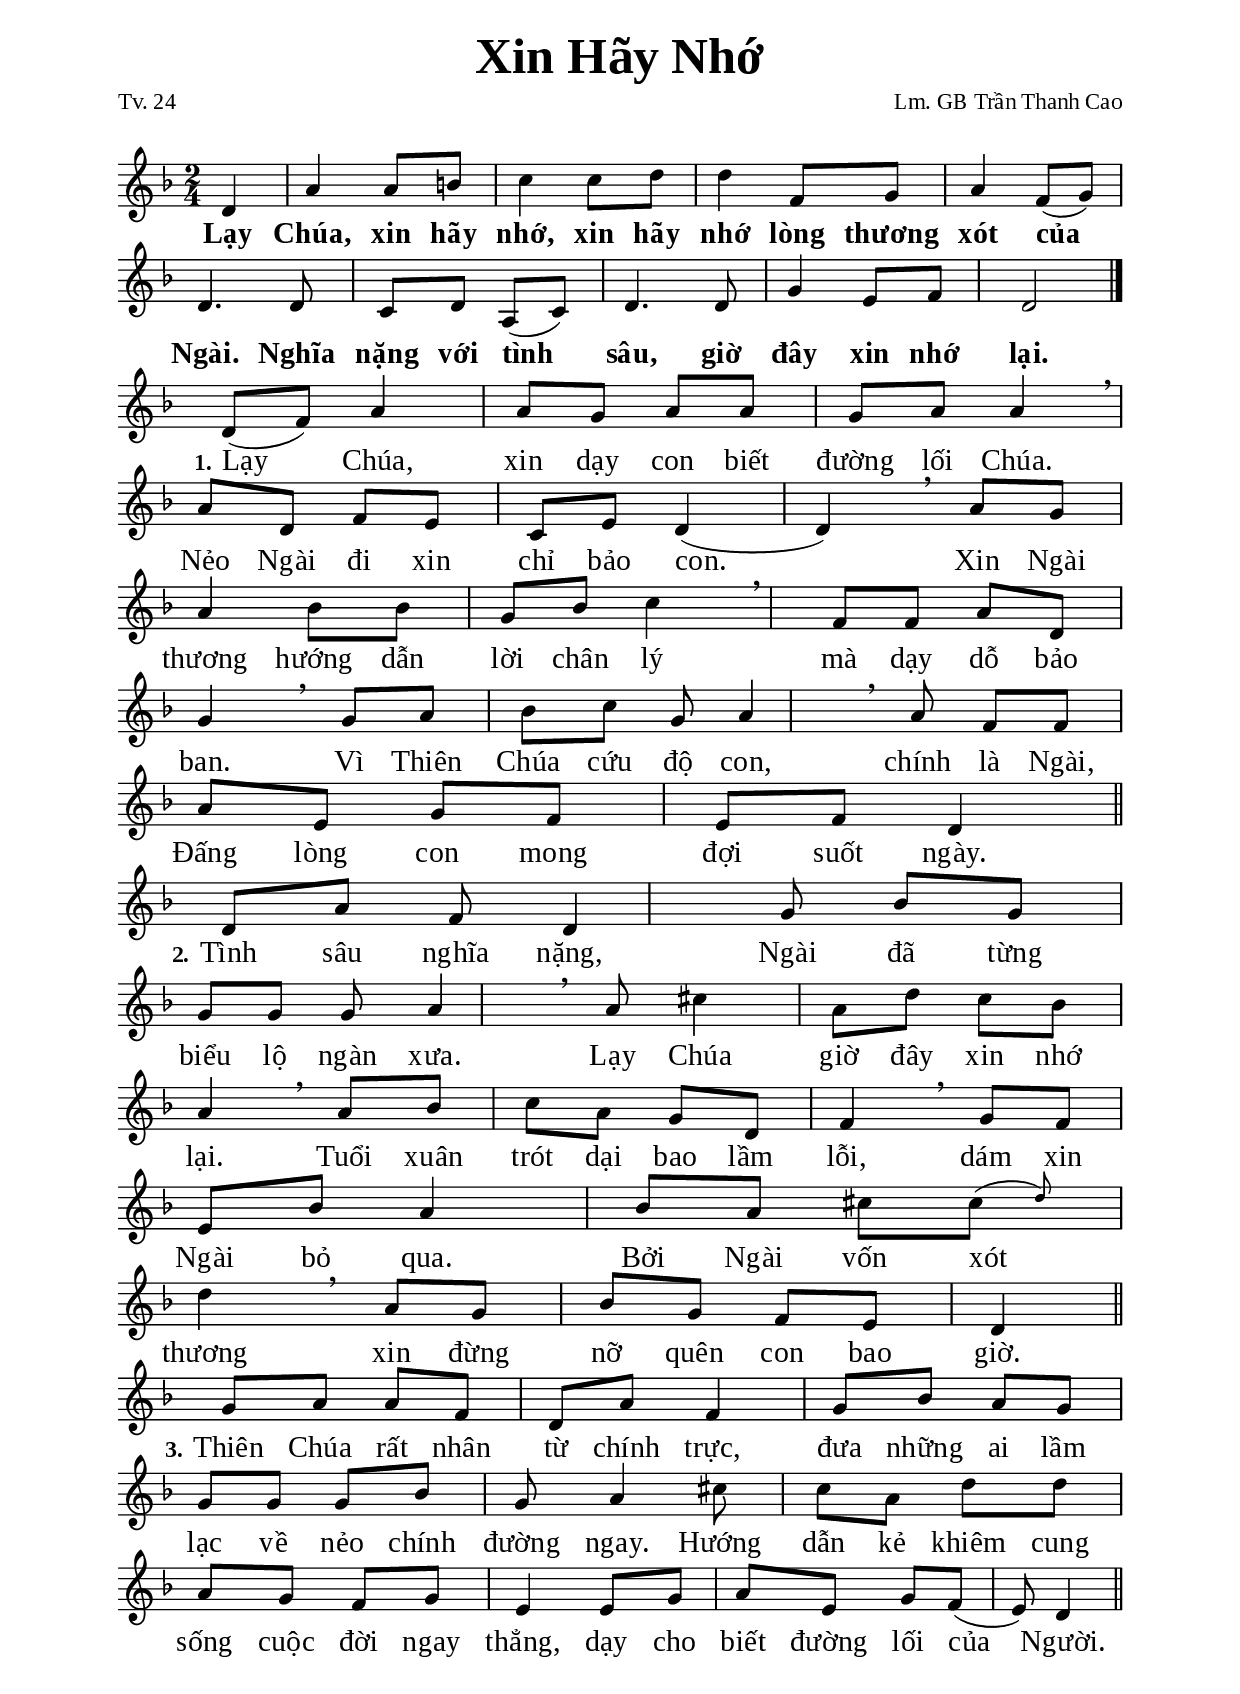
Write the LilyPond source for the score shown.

% Cài đặt chung
\version "2.22.1"
\include "english.ly"

\header {
  title = \markup { \fontsize #3 "Xin Hãy Nhớ" }
  poet = "Tv. 24"
  composer = "Lm. GB Trần Thanh Cao"
  arranger = " "
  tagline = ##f
}

\paper {
  #(set-paper-size "a4")
  top-margin = 10\mm
  bottom-margin = 10\mm
  left-margin = 20\mm
  right-margin = 20\mm
  indent = #0
  #(define fonts
    (make-pango-font-tree
      "Liberation Serif"
      "Liberation Serif"
      "Liberation Serif"
      (/ 20 20)))
  page-count = #1
}

% Nhạc điệp khúc
nhacDiepKhuc= \relative c' {
  \partial 4 d4 |
  a' a8 b! |
  c4 c8 d |
  d4 f,8 g |
  a4 f8 (g) |
  d4. d8 |
  c d a (c) |
  d4. d8 |
  g4 e8 f |
  d2 \bar "|."
}

% Nhạc phiên khúc
nhacPhienKhucMot = \relative c' {
  d8 (f) a4 a8 g a a g a a4 \breathe
  a8 d, f e c e d4 (d) \breathe
  a'8 g a4 bf8 bf g bf c4 \breathe
  f,8 f a d, g4 \breathe
  g8 a bf c g a4 \breathe
  a8 f f a e g f e f d4 \bar "||"
}

nhacPhienKhucHai = \relative c' {
  d8 a' f d4 g8  bf g g g g a4 \breathe
  a8 cs4 a8 d c bf a4 \breathe
  a8 bf c a g d f4 \breathe
  g8 f e bf' a4 bf8 a cs \afterGrace cs8 (d) d4 \breathe
  a8 g bf g f e d4 \bar "||"
}

nhacPhienKhucBa = \relative c'' {
  g8 a a f d a' f4
  g8 bf a g g g g bf g a4
  cs8 c a d d a g f g e4
  e8 g a e g f (e) d4 \bar "||"
}

% Lời điệp khúc
loiDiepKhuc = \lyricmode {
  Lạy Chúa, xin hãy nhớ, xin hãy nhớ lòng thương xót của Ngài.
  Nghĩa nặng với tình sâu, giờ đây xin nhớ lại.
}

% Lời phiên khúc
loiPhienKhucMot = \lyricmode {
  \set stanza = #"1."
  Lạy Chúa, xin dạy con biết đường lối Chúa.
  Nẻo Ngài đi xin chỉ bảo con.
  Xin Ngài thương hướng dẫn lời chân lý  mà dạy dỗ bảo ban.
  Vì Thiên Chúa cứu độ con, chính là Ngài,
  Đấng lòng con mong đợi suốt ngày.
}

loiPhienKhucHai = \lyricmode {
  \set stanza = #"2."
  Tình sâu nghĩa nặng, Ngài đã từng biểu lộ ngàn xưa.
  Lạy Chúa giờ đây xin nhớ lại.
  Tuổi xuân trót dại bao lầm lỗi,
  dám xin Ngài bỏ qua.
  Bởi Ngài vốn xót thương xin đừng nỡ quên con bao giờ.
}

loiPhienKhucBa = \lyricmode {
  \set stanza = #"3."
  Thiên Chúa rất nhân từ chính trực,
  đưa những ai lầm lạc về nẻo chính đường ngay.
  Hướng dẫn kẻ khiêm cung sống cuộc đời ngay thẳng,
  dạy cho biết đường lối của Người.
}


% Dàn trang
\score {
  \new ChoirStaff <<
    \new Staff = diepKhuc \with {
        \consists "Merge_rests_engraver"
        %\magnifyStaff #(magstep +1)
      }
      <<
      \new Voice = beSop {
        \key f \major \time 2/4 \nhacDiepKhuc
      }
    >>
    \new Lyrics \lyricsto beSop \loiDiepKhuc
  >>
  \layout {
    \override Lyrics.LyricText.font-series = #'bold
    \override Lyrics.LyricText.font-size = #+2.5
    \override Lyrics.LyricSpace.minimum-distance = #1.8
    \override Score.BarNumber.break-visibility = ##(#f #f #f)
    \override Score.SpacingSpanner.uniform-stretching = ##t
  }
}

\score {
  \new ChoirStaff <<
    \new Staff = phienKhuc \with {
        %\magnifyStaff #(magstep +1)
      }
      <<
      \new Voice = beSop {
        \key f \major \time 2/4 \nhacPhienKhucMot
      }
    >>
    \new Lyrics \lyricsto beSop \loiPhienKhucMot
  >>
  \layout {
    \override Staff.TimeSignature.transparent = ##t
    \override Lyrics.LyricText.font-size = #+2.5
    \override Lyrics.LyricSpace.minimum-distance = #2.6
    \override Score.BarNumber.break-visibility = ##(#f #f #f)
    \override Score.SpacingSpanner.uniform-stretching = ##t
    \set Score.barAlways = ##t
    \set Score.defaultBarType = ""
  } 
}

\score {
  \new ChoirStaff <<
    \new Staff = phienKhuc \with {
        %\magnifyStaff #(magstep +1)
      }
      <<
      \new Voice = beSop {
        \key f \major \time 2/4 \nhacPhienKhucHai
      }
    >>
    \new Lyrics \lyricsto beSop \loiPhienKhucHai
  >>
  \layout {
    \override Staff.TimeSignature.transparent = ##t
    \override Lyrics.LyricText.font-size = #+2.5
    \override Lyrics.LyricSpace.minimum-distance = #3.0
    \override Score.BarNumber.break-visibility = ##(#f #f #f)
    \override Score.SpacingSpanner.uniform-stretching = ##t
    \set Score.barAlways = ##t
    \set Score.defaultBarType = ""
  } 
}

\score {
  \new ChoirStaff <<
    \new Staff = phienKhuc \with {
        %\magnifyStaff #(magstep +1)
      }
      <<
      \new Voice = beSop {
        \key f \major \time 2/4 \nhacPhienKhucBa
      }
    >>
    \new Lyrics \lyricsto beSop \loiPhienKhucBa
  >>
  \layout {
    \override Staff.TimeSignature.transparent = ##t
    \override Lyrics.LyricText.font-size = #+2.5
    \override Lyrics.LyricSpace.minimum-distance = #2.3
    \override Score.BarNumber.break-visibility = ##(#f #f #f)
    \override Score.SpacingSpanner.uniform-stretching = ##t
    \set Score.barAlways = ##t
    \set Score.defaultBarType = ""
  } 
}
